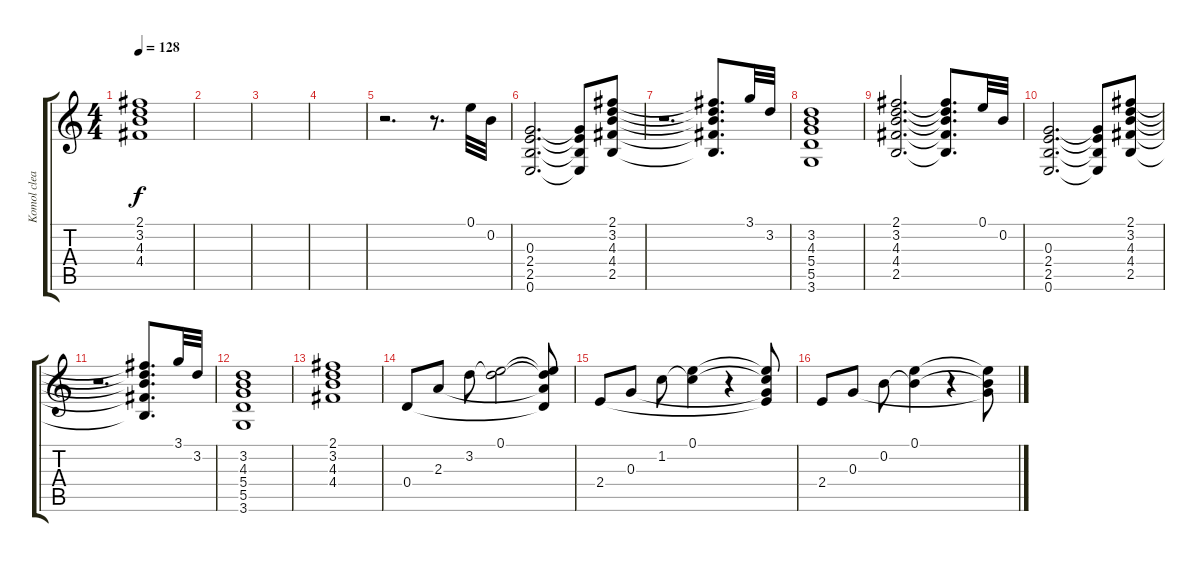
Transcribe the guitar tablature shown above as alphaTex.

\track ("Komol clean & solo" "Komol clea") {instrument electricguitarclean}
\staff {score tabs}
\tuning (E4 B3 G3 D3 A2 E2) {hide}
\ts (4 4)
\tempo 128
\clef g2
\ks c
(2.1 3.2 4.3 4.4).1{dy f} |
|
|
|
r.2{d} r.8{d} 0.1.32 0.2.32 |
(0.3 2.4 2.5 0.6).2{d} (0.3{t} 2.4{t} 2.5{t} 0.6{t}).8 (2.1 3.2 4.3 4.4 2.5).8 |
r.2{d} (2.1{t} 3.2{t} 4.3{t} 4.4{t} 2.5{t}).8{d} 3.1.32 3.2.32 |
(3.2 4.3 5.4 5.5 3.6).1 |
(2.1 3.2 4.3 4.4 2.5).2{d} (2.1{t} 3.2{t} 4.3{t} 4.4{t} 2.5{t}).8{d} 0.1.32 0.2.32 |
(0.3 2.4 2.5 0.6).2{d} (0.3{t} 2.4{t} 2.5{t} 0.6{t}).8 (2.1 3.2 4.3 4.4 2.5).8 |
r.2{d} (2.1{t} 3.2{t} 4.3{t} 4.4{t} 2.5{t}).8{d} 3.1.32 3.2.32 |
(3.2 4.3 5.4 5.5 3.6).1 |
(2.1 3.2 4.3 4.4).1 |
0.4.8 2.3.8 3.2.8 (0.1 3.2{t}).2 (0.1{t} 3.2{t} 2.3{t} 0.4{t}).8 |
2.4.8 0.3.8 1.2.8 (0.1 1.2{t}).4 r.4 (0.1{t} 1.2{t} 0.3{t} 2.4{t}).8 |
2.4.8 0.3.8 0.2.8 (0.1 0.2{t}).4 r.4 (0.1{t} 0.2{t} 0.3{t}).8
